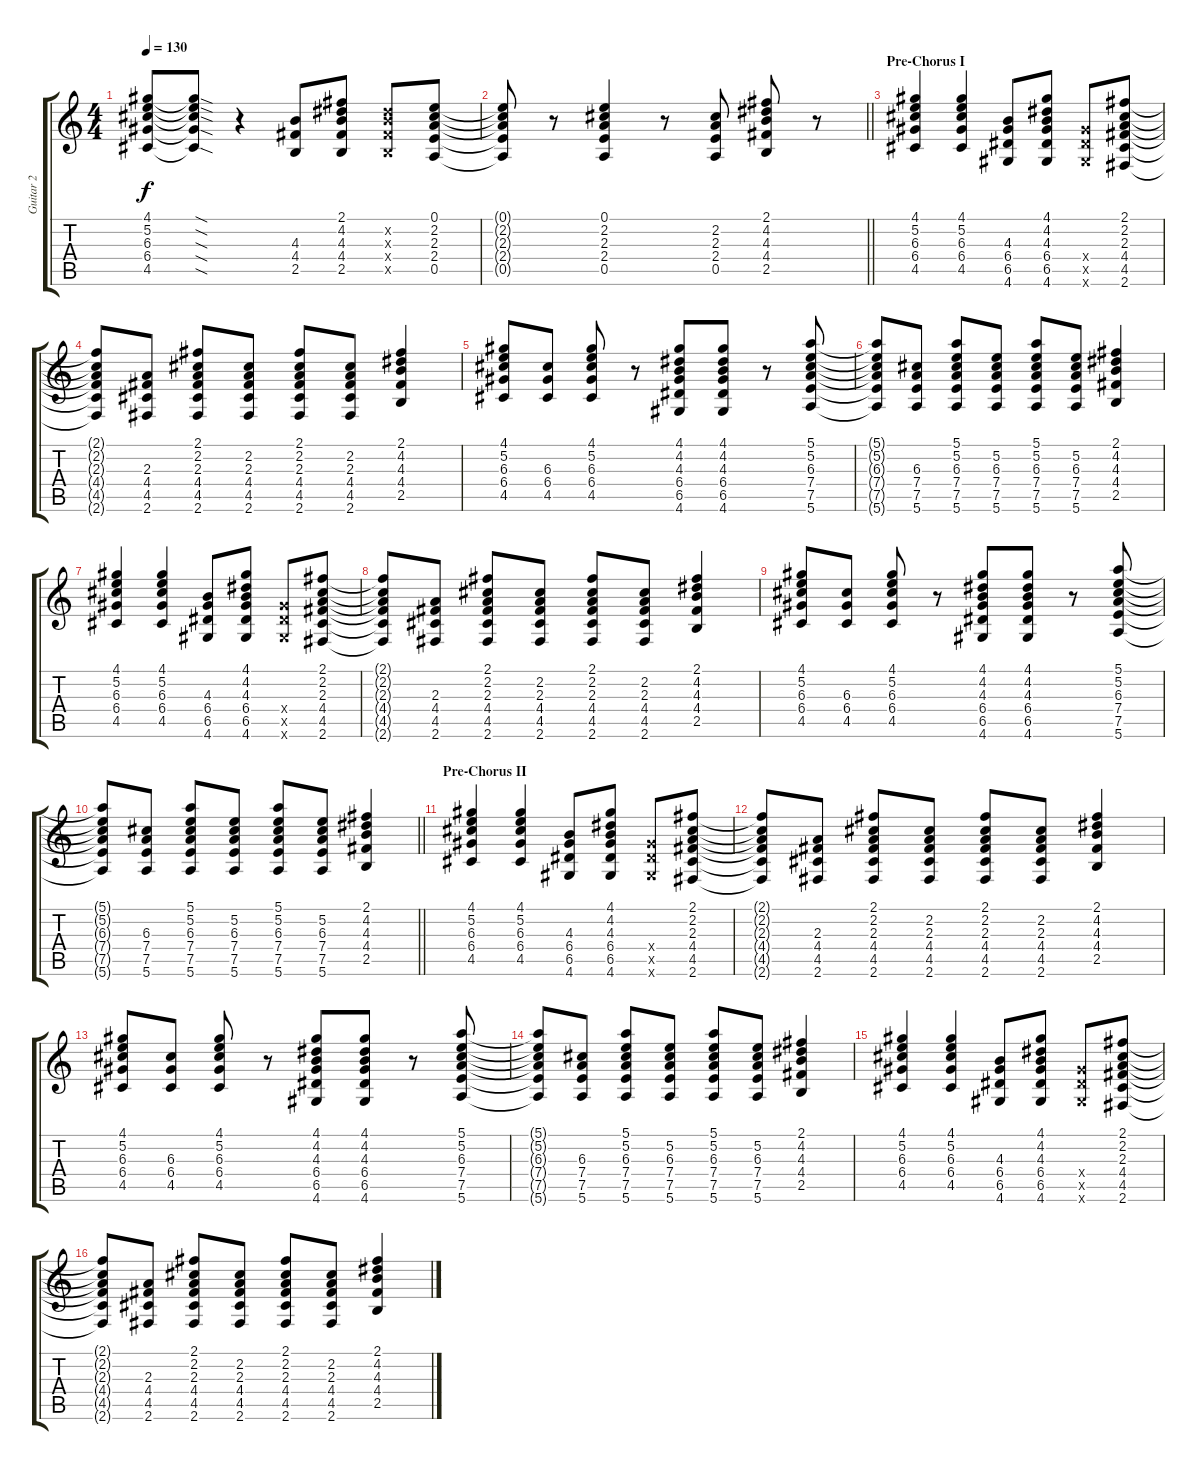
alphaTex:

\track ("Guitar 2" "Guitar 2") {instrument acousticguitarsteel}
\staff {score tabs}
\tuning (E4 B3 G3 D3 A2 E2) {hide}
\ts (4 4)
\tempo 130
\clef g2
\ks c
(4.1 5.2 6.3 6.4 4.5).8{dy f} (4.1{sod t} 5.2{sod t} 6.3{sod t} 6.4{sod t} 4.5{sod t}).8 r.4 (4.3 4.4 2.5).8 (2.1 4.2 4.3 4.4 2.5).8 (4.2{x} 4.3{x} 4.4{x} 2.5{x}).8 (0.1 2.2 2.3 2.4 0.5).8 |
\barLineRight lightlight
(0.1{t} 2.2{t} 2.3{t} 2.4{t} 0.5{t}).8 r.8 (0.1 2.2 2.3 2.4 0.5).4 r.8 (2.2 2.3 2.4 0.5).8 (2.1 4.2 4.3 4.4 2.5).8 r.8 |
\section ("" "Pre-Chorus I")
(4.1 5.2 6.3 6.4 4.5).4 (4.1 5.2 6.3 6.4 4.5).4 (4.3 6.4 6.5 4.6).8 (4.1 4.2 4.3 6.4 6.5 4.6).8 (6.4{x} 6.5{x} 4.6{x}).8 (2.1 2.2 2.3 4.4 4.5 2.6).8 |
(2.1{t} 2.2{t} 2.3{t} 4.4{t} 4.5{t} 2.6{t}).8 (2.3 4.4 4.5 2.6).8 (2.1 2.2 2.3 4.4 4.5 2.6).8 (2.2 2.3 4.4 4.5 2.6).8 (2.1 2.2 2.3 4.4 4.5 2.6).8 (2.2 2.3 4.4 4.5 2.6).8 (2.1 4.2 4.3 4.4 2.5).4 |
(4.1 5.2 6.3 6.4 4.5).8 (6.3 6.4 4.5).8 (4.1 5.2 6.3 6.4 4.5).8 r.8 (4.1 4.2 4.3 6.4 6.5 4.6).8 (4.1 4.2 4.3 6.4 6.5 4.6).8 r.8 (5.1 5.2 6.3 7.4 7.5 5.6).8 |
(5.1{t} 5.2{t} 6.3{t} 7.4{t} 7.5{t} 5.6{t}).8 (6.3 7.4 7.5 5.6).8 (5.1 5.2 6.3 7.4 7.5 5.6).8 (5.2 6.3 7.4 7.5 5.6).8 (5.1 5.2 6.3 7.4 7.5 5.6).8 (5.2 6.3 7.4 7.5 5.6).8 (2.1 4.2 4.3 4.4 2.5).4 |
(4.1 5.2 6.3 6.4 4.5).4 (4.1 5.2 6.3 6.4 4.5).4 (4.3 6.4 6.5 4.6).8 (4.1 4.2 4.3 6.4 6.5 4.6).8 (6.4{x} 6.5{x} 4.6{x}).8 (2.1 2.2 2.3 4.4 4.5 2.6).8 |
(2.1{t} 2.2{t} 2.3{t} 4.4{t} 4.5{t} 2.6{t}).8 (2.3 4.4 4.5 2.6).8 (2.1 2.2 2.3 4.4 4.5 2.6).8 (2.2 2.3 4.4 4.5 2.6).8 (2.1 2.2 2.3 4.4 4.5 2.6).8 (2.2 2.3 4.4 4.5 2.6).8 (2.1 4.2 4.3 4.4 2.5).4 |
(4.1 5.2 6.3 6.4 4.5).8 (6.3 6.4 4.5).8 (4.1 5.2 6.3 6.4 4.5).8 r.8 (4.1 4.2 4.3 6.4 6.5 4.6).8 (4.1 4.2 4.3 6.4 6.5 4.6).8 r.8 (5.1 5.2 6.3 7.4 7.5 5.6).8 |
\barLineRight lightlight
(5.1{t} 5.2{t} 6.3{t} 7.4{t} 7.5{t} 5.6{t}).8 (6.3 7.4 7.5 5.6).8 (5.1 5.2 6.3 7.4 7.5 5.6).8 (5.2 6.3 7.4 7.5 5.6).8 (5.1 5.2 6.3 7.4 7.5 5.6).8 (5.2 6.3 7.4 7.5 5.6).8 (2.1 4.2 4.3 4.4 2.5).4 |
\section ("" "Pre-Chorus II")
(4.1 5.2 6.3 6.4 4.5).4 (4.1 5.2 6.3 6.4 4.5).4 (4.3 6.4 6.5 4.6).8 (4.1 4.2 4.3 6.4 6.5 4.6).8 (6.4{x} 6.5{x} 4.6{x}).8 (2.1 2.2 2.3 4.4 4.5 2.6).8 |
(2.1{t} 2.2{t} 2.3{t} 4.4{t} 4.5{t} 2.6{t}).8 (2.3 4.4 4.5 2.6).8 (2.1 2.2 2.3 4.4 4.5 2.6).8 (2.2 2.3 4.4 4.5 2.6).8 (2.1 2.2 2.3 4.4 4.5 2.6).8 (2.2 2.3 4.4 4.5 2.6).8 (2.1 4.2 4.3 4.4 2.5).4 |
(4.1 5.2 6.3 6.4 4.5).8 (6.3 6.4 4.5).8 (4.1 5.2 6.3 6.4 4.5).8 r.8 (4.1 4.2 4.3 6.4 6.5 4.6).8 (4.1 4.2 4.3 6.4 6.5 4.6).8 r.8 (5.1 5.2 6.3 7.4 7.5 5.6).8 |
(5.1{t} 5.2{t} 6.3{t} 7.4{t} 7.5{t} 5.6{t}).8 (6.3 7.4 7.5 5.6).8 (5.1 5.2 6.3 7.4 7.5 5.6).8 (5.2 6.3 7.4 7.5 5.6).8 (5.1 5.2 6.3 7.4 7.5 5.6).8 (5.2 6.3 7.4 7.5 5.6).8 (2.1 4.2 4.3 4.4 2.5).4 |
(4.1 5.2 6.3 6.4 4.5).4 (4.1 5.2 6.3 6.4 4.5).4 (4.3 6.4 6.5 4.6).8 (4.1 4.2 4.3 6.4 6.5 4.6).8 (6.4{x} 6.5{x} 4.6{x}).8 (2.1 2.2 2.3 4.4 4.5 2.6).8 |
(2.1{t} 2.2{t} 2.3{t} 4.4{t} 4.5{t} 2.6{t}).8 (2.3 4.4 4.5 2.6).8 (2.1 2.2 2.3 4.4 4.5 2.6).8 (2.2 2.3 4.4 4.5 2.6).8 (2.1 2.2 2.3 4.4 4.5 2.6).8 (2.2 2.3 4.4 4.5 2.6).8 (2.1 4.2 4.3 4.4 2.5).4
